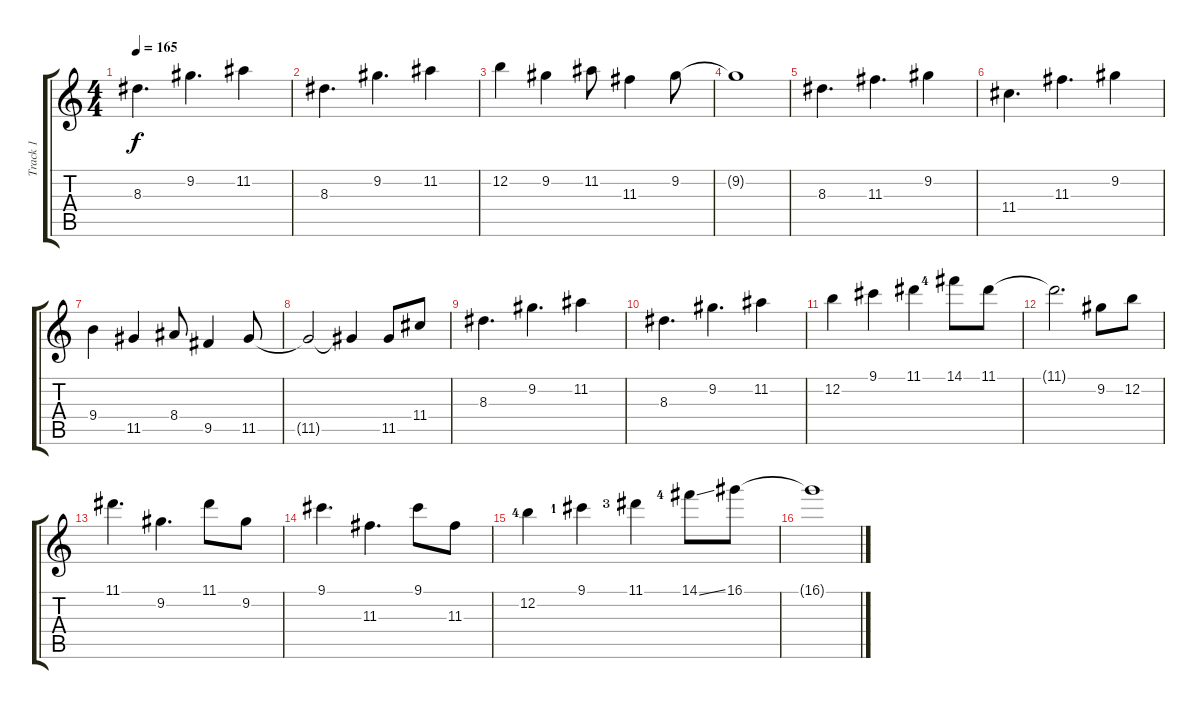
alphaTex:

\track ("Track 1" "Track 1") {instrument acousticguitarsteel}
\staff {score tabs}
\tuning (E4 B3 G3 D3 A2 E2) {hide}
\ts (4 4)
\tempo 165
\clef g2
\ks c
8.3.4{d dy f} 9.2.4{d} 11.2.4 |
8.3.4{d} 9.2.4{d} 11.2.4 |
12.2.4 9.2.4 11.2.8 11.3.4 9.2.8 |
9.2{t}.1 |
8.3.4{d} 11.3.4{d} 9.2.4 |
11.4.4{d} 11.3.4{d} 9.2.4 |
9.4.4 11.5.4 8.4.8 9.5.4 11.5.8 |
11.5{t}.2 11.5{t}.4 11.5.8 11.4.8 |
8.3.4{d} 9.2.4{d} 11.2.4 |
8.3.4{d} 9.2.4{d} 11.2.4 |
12.2.4 9.1.4 11.1.4 14.1{lf 5}.8 11.1.8 |
11.1{t}.2{d} 9.2.8 12.2.8 |
11.1.4{d} 9.2.4{d} 11.1.8 9.2.8 |
9.1.4{d} 11.3.4{d} 9.1.8 11.3.8 |
12.2{lf 5}.4 9.1{lf 2}.4 11.1{lf 4}.4 14.1{ss lf 5}.8 16.1.8 |
16.1{t}.1
